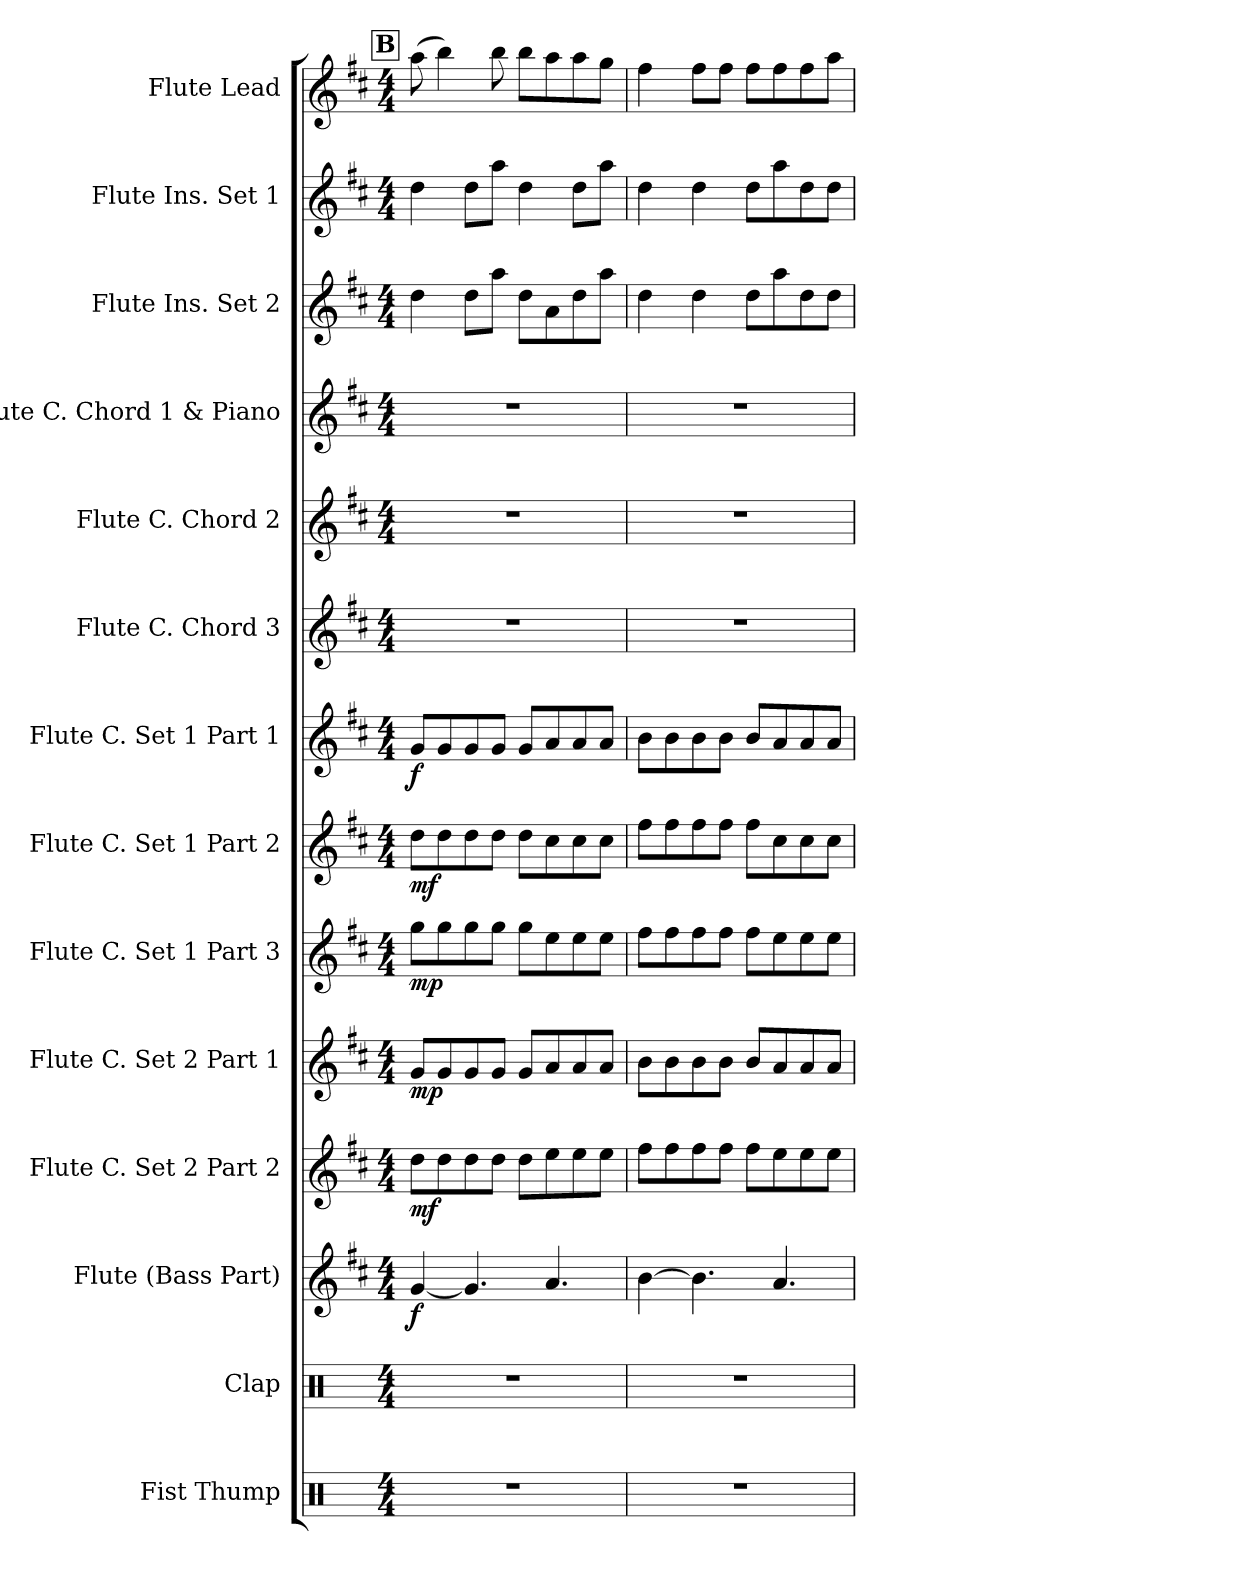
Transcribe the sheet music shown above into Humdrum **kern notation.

**kern	**kern	**kern	**dynam	**kern	**dynam	**kern	**dynam	**kern	**dynam	**kern	**dynam	**kern	**dynam	**kern	**kern	**kern	**kern	**kern	**kern
*part14	*part13	*part12	*part12	*part11	*part11	*part10	*part10	*part9	*part9	*part8	*part8	*part7	*part7	*part6	*part5	*part4	*part3	*part2	*part1
*staff14	*staff13	*staff12	*staff12	*staff11	*staff11	*staff10	*staff10	*staff9	*staff9	*staff8	*staff8	*staff7	*staff7	*staff6	*staff5	*staff4	*staff3	*staff2	*staff1
*I"Fist Thump	*I"Clap	*I"Flute (Bass Part)	*	*I"Flute C. Set 2 Part 2	*	*I"Flute C. Set 2 Part 1	*	*I"Flute C. Set 1 Part 3	*	*I"Flute C. Set 1 Part 2	*	*I"Flute C. Set 1 Part 1	*	*I"Flute C. Chord 3	*I"Flute C. Chord 2	*I"Flute C. Chord 1 &amp; Piano	*I"Flute Ins. Set 2	*I"Flute Ins. Set 1	*I"Flute Lead
*I'F.T.	*I'C.	*I'Fl. (BP)	*	*I'Fl. CS2 P2	*	*I'Fl. CS2 P1	*	*I'Fl. CS1 P3	*	*I'Fl. CS1 P2	*	*I'Fl. CS1 P1	*	*I'Fl. CC3	*I'Fl. CC2	*I'Fl. CC1 &amp; P	*I'Fl. IS2	*I'Fl. IS1	*I'Fl. Le.
*clefX	*clefX	*clefG2	*	*clefG2	*	*clefG2	*	*clefG2	*	*clefG2	*	*clefG2	*	*clefG2	*clefG2	*clefG2	*clefG2	*clefG2	*clefG2
*k[]	*k[]	*k[f#c#]	*	*k[f#c#]	*	*k[f#c#]	*	*k[f#c#]	*	*k[f#c#]	*	*k[f#c#]	*	*k[f#c#]	*k[f#c#]	*k[f#c#]	*k[f#c#]	*k[f#c#]	*k[f#c#]
*M4/4	*M4/4	*M4/4	*	*M4/4	*	*M4/4	*	*M4/4	*	*M4/4	*	*M4/4	*	*M4/4	*M4/4	*M4/4	*M4/4	*M4/4	*M4/4
!!LO:REH:place=s1:a:B:fs=14:t=B
=13	=13	=13	=13	=13	=13	=13	=13	=13	=13	=13	=13	=13	=13	=13	=13	=13	=13	=13	=13
!	!	!	!LO:DY:b	!	!LO:DY:b	!	!LO:DY:b	!	!LO:DY:b	!	!LO:DY:b	!	!LO:DY:b	!	!	!	!	!	!
1r	1r	[4g/	f	8dd\L	mf	8g/L	mp	8gg\L	mp	8dd\L	mf	8g/L	f	1r	1r	1r	4dd\	4dd\	(8aa\
.	.	.	.	8dd\	.	8g/	.	8gg\	.	8dd\	.	8g/	.	.	.	.	.	.	4bb\)
.	.	4.g/]	.	8dd\	.	8g/	.	8gg\	.	8dd\	.	8g/	.	.	.	.	8dd\L	8dd\L	.
.	.	.	.	8dd\J	.	8g/J	.	8gg\J	.	8dd\J	.	8g/J	.	.	.	.	8aa\J	8aa\J	8bb\
.	.	.	.	8dd\L	.	8g/L	.	8gg\L	.	8dd\L	.	8g/L	.	.	.	.	8dd\L	4dd\	8bb\L
.	.	4.a/	.	8ee\	.	8a/	.	8ee\	.	8cc#\	.	8a/	.	.	.	.	8a\	.	8aa\
.	.	.	.	8ee\	.	8a/	.	8ee\	.	8cc#\	.	8a/	.	.	.	.	8dd\	8dd\L	8aa\
.	.	.	.	8ee\J	.	8a/J	.	8ee\J	.	8cc#\J	.	8a/J	.	.	.	.	8aa\J	8aa\J	8gg\J
=14	=14	=14	=14	=14	=14	=14	=14	=14	=14	=14	=14	=14	=14	=14	=14	=14	=14	=14	=14
1r	1r	[4b\	.	8ff#\L	.	8b\L	.	8ff#\L	.	8ff#\L	.	8b\L	.	1r	1r	1r	4dd\	4dd\	4ff#\
.	.	.	.	8ff#\	.	8b\	.	8ff#\	.	8ff#\	.	8b\	.	.	.	.	.	.	.
.	.	4.b\]	.	8ff#\	.	8b\	.	8ff#\	.	8ff#\	.	8b\	.	.	.	.	4dd\	4dd\	8ff#\L
.	.	.	.	8ff#\J	.	8b\J	.	8ff#\J	.	8ff#\J	.	8b\J	.	.	.	.	.	.	8ff#\J
.	.	.	.	8ff#\L	.	8b/L	.	8ff#\L	.	8ff#\L	.	8b/L	.	.	.	.	8dd\L	8dd\L	8ff#\L
.	.	4.a/	.	8ee\	.	8a/	.	8ee\	.	8cc#\	.	8a/	.	.	.	.	8aa\	8aa\	8ff#\
.	.	.	.	8ee\	.	8a/	.	8ee\	.	8cc#\	.	8a/	.	.	.	.	8dd\	8dd\	8ff#\
.	.	.	.	8ee\J	.	8a/J	.	8ee\J	.	8cc#\J	.	8a/J	.	.	.	.	8dd\J	8dd\J	8aa\J
=	=	=	=	=	=	=	=	=	=	=	=	=	=	=	=	=	=	=	=
*-	*-	*-	*-	*-	*-	*-	*-	*-	*-	*-	*-	*-	*-	*-	*-	*-	*-	*-	*-
